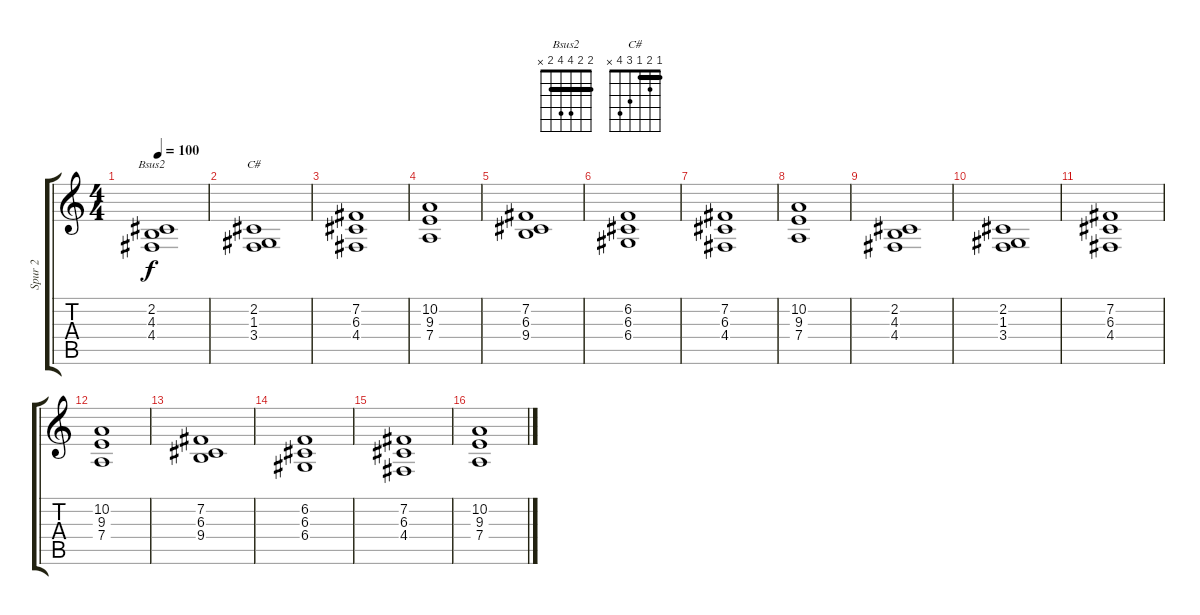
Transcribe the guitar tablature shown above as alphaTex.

\track ("Spur 2" "Spur 2") {instrument stringensemble2}
\staff {score tabs}
\tuning (E4 B3 G3 D3 A2 E2) {hide}
\chord ("Bsus2" 2 2 4 4 2 x) {barre 2}
\chord ("C#" 1 2 1 3 4 x) {barre 1}
\ts (4 4)
\tempo 100
\clef g2
\ks c
(2.2 4.3 4.4).1{ch "Bsus2" dy f} |
(2.2 1.3 3.4).1{ch "C#"} |
(7.2 6.3 4.4).1 |
(10.2 9.3 7.4).1 |
(7.2 6.3 9.4).1 |
(6.2 6.3 6.4).1 |
(7.2 6.3 4.4).1 |
(10.2 9.3 7.4).1 |
(2.2 4.3 4.4).1 |
(2.2 1.3 3.4).1 |
(7.2 6.3 4.4).1 |
(10.2 9.3 7.4).1 |
(7.2 6.3 9.4).1 |
(6.2 6.3 6.4).1 |
(7.2 6.3 4.4).1 |
(10.2 9.3 7.4).1
